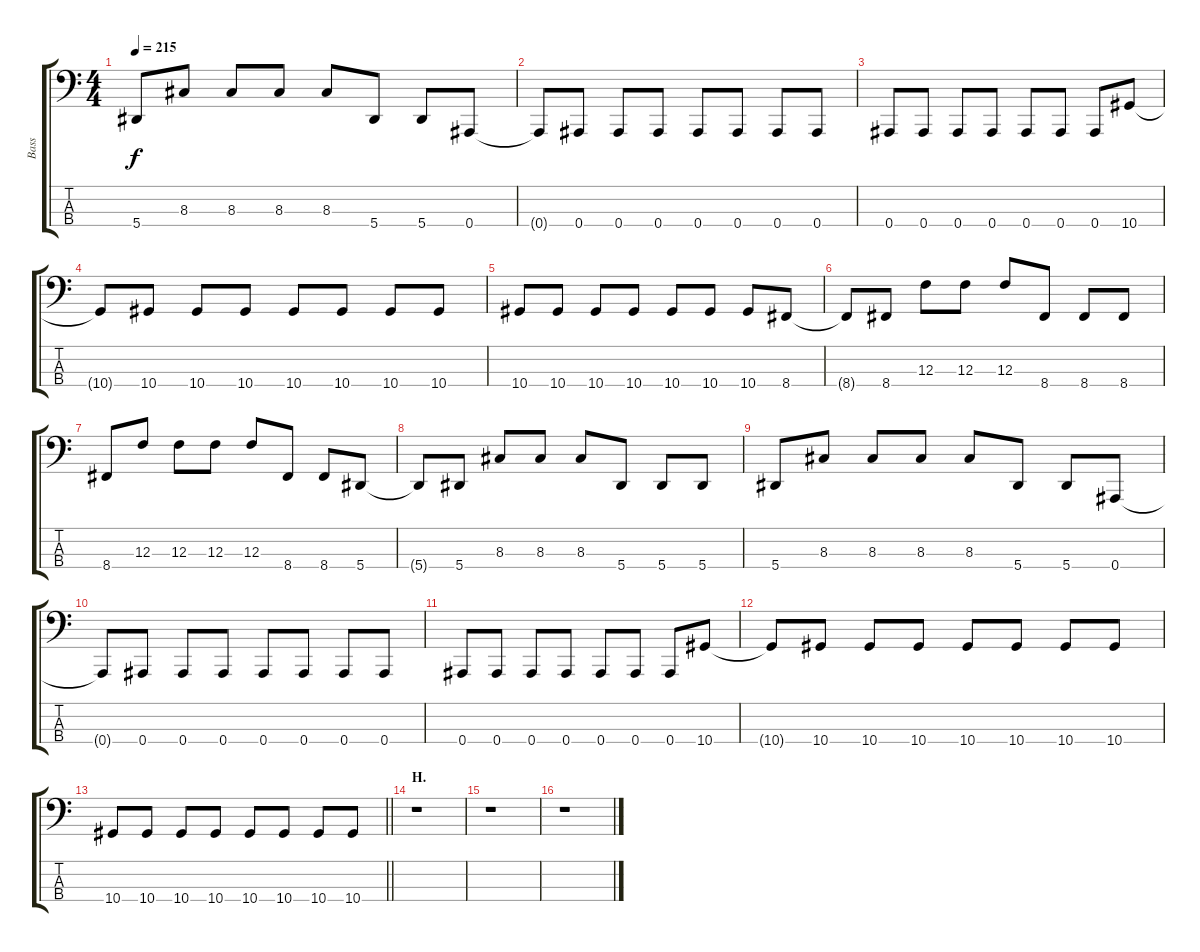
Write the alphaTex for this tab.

\track ("Bass" "Bass") {instrument electricbasspick}
\staff {score tabs}
\tuning (Eb2 Bb1 F1 Bb0) {hide}
\ts (4 4)
\tempo 215
\clef f4
\ks c
5.4.8{dy f} 8.3.8 8.3.8 8.3.8 8.3.8 5.4.8 5.4.8 0.4.8 |
0.4{t}.8 0.4.8 0.4.8 0.4.8 0.4.8 0.4.8 0.4.8 0.4.8 |
0.4.8 0.4.8 0.4.8 0.4.8 0.4.8 0.4.8 0.4.8 10.4.8 |
10.4{t}.8 10.4.8 10.4.8 10.4.8 10.4.8 10.4.8 10.4.8 10.4.8 |
10.4.8 10.4.8 10.4.8 10.4.8 10.4.8 10.4.8 10.4.8 8.4.8 |
8.4{t}.8 8.4.8 12.3.8 12.3.8 12.3.8 8.4.8 8.4.8 8.4.8 |
8.4.8 12.3.8 12.3.8 12.3.8 12.3.8 8.4.8 8.4.8 5.4.8 |
5.4{t}.8 5.4.8 8.3.8 8.3.8 8.3.8 5.4.8 5.4.8 5.4.8 |
5.4.8 8.3.8 8.3.8 8.3.8 8.3.8 5.4.8 5.4.8 0.4.8 |
0.4{t}.8 0.4.8 0.4.8 0.4.8 0.4.8 0.4.8 0.4.8 0.4.8 |
0.4.8 0.4.8 0.4.8 0.4.8 0.4.8 0.4.8 0.4.8 10.4.8 |
10.4{t}.8 10.4.8 10.4.8 10.4.8 10.4.8 10.4.8 10.4.8 10.4.8 |
\barLineRight lightlight
10.4.8 10.4.8 10.4.8 10.4.8 10.4.8 10.4.8 10.4.8 10.4.8 |
\section ("" "H.")
r.1 |
r.1 |
r.1
